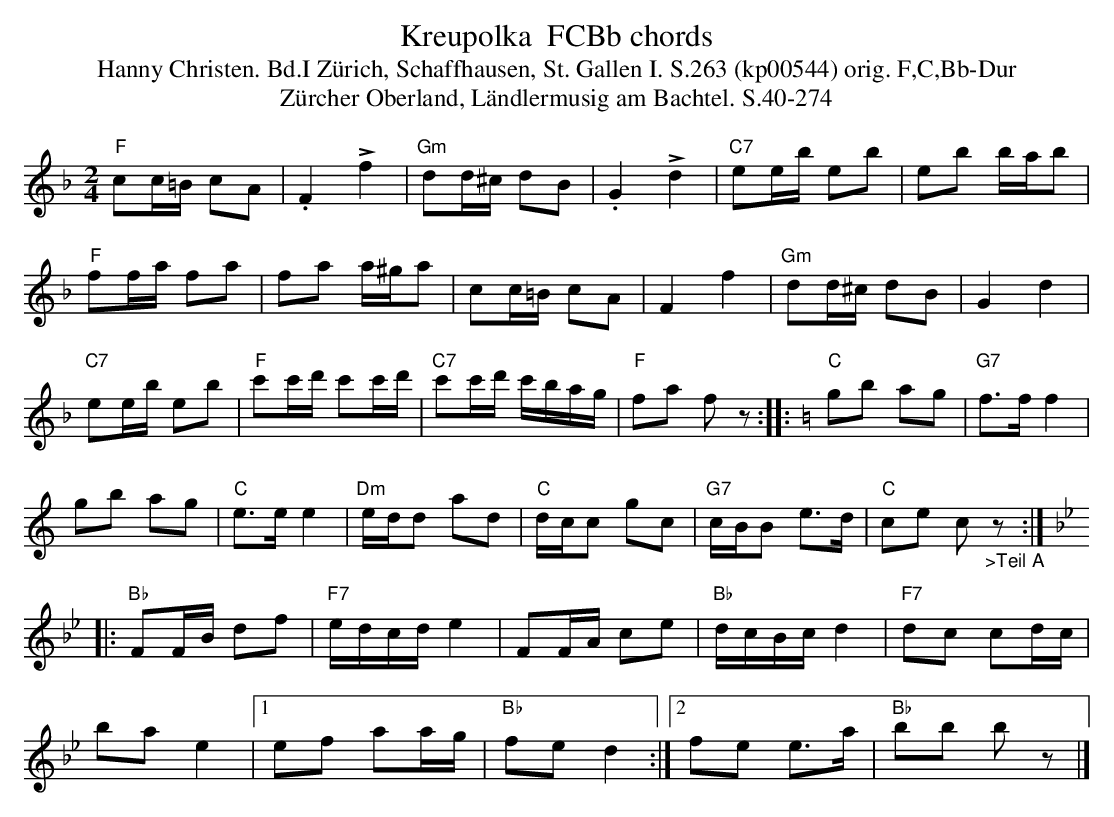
X:1
T: Kreupolka  FCBb chords
T:Hanny Christen. Bd.I Zürich, Schaffhausen, St. Gallen I. S.263 (kp00544) orig. F,C,Bb-Dur
T: Z\"urcher Oberland, L\"andlermusig am Bachtel. S.40-274
M:2/4
L:1/16
K:F %%MIDI gchordon
"F"c2c=B c2A2 | .F4!>!f4 | "Gm"d2d^c d2B2 | .G4!>!d4 | "C7"e2eb e2b2 | e2b2 bab2 |
"F"f2fa f2a2 | f2a2 a^ga2 | c2c=B c2A2 | F4f4 | "Gm"d2d^c d2B2 | G4d4 |
"C7"e2eb e2b2 | "F"c'2c'd' c'2c'd' | "C7"c'2c'd'  c'bag | "F"f2a2  f2z2 :: [K:C] "C"g2b2 a2g2 | "G7"f3ff4 |
g2b2 a2g2 | "C"e3ee4 | "Dm"edd2 a2d2 | "C"dcc2 g2c2 | "G7"cBB2 e3d | "C"c2e2 c2"_>Teil A"z2 :: [K:Bb]
"Bb"F2FB d2f2 | "F7"edcde4 | F2FA c2e2 | "Bb"dcBcd4 | "F7"d2c2 c2dc |
b2a2e4 |1 e2f2 a2ag | "Bb"f2e2d4 :|2 f2e2 e3a | "Bb"b2b2 b2z2 |]
